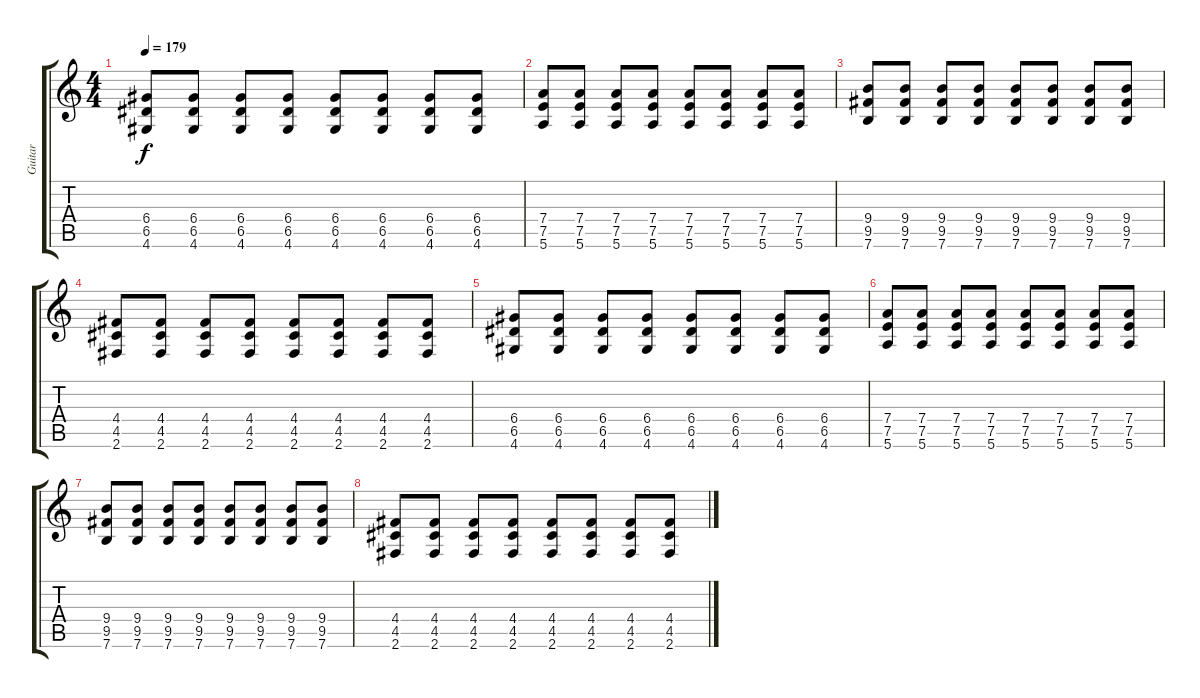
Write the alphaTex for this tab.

\track ("Guitar" "Guitar") {instrument distortionguitar}
\staff {score tabs}
\tuning (E4 B3 G3 D3 A2 E2) {hide}
\ts (4 4)
\tempo 179
\clef g2
\ks c
(6.4 6.5 4.6).8{dy f} (6.4 6.5 4.6).8 (6.4 6.5 4.6).8 (6.4 6.5 4.6).8 (6.4 6.5 4.6).8 (6.4 6.5 4.6).8 (6.4 6.5 4.6).8 (6.4 6.5 4.6).8 |
(7.4 7.5 5.6).8 (7.4 7.5 5.6).8 (7.4 7.5 5.6).8 (7.4 7.5 5.6).8 (7.4 7.5 5.6).8 (7.4 7.5 5.6).8 (7.4 7.5 5.6).8 (7.4 7.5 5.6).8 |
(9.4 9.5 7.6).8 (9.4 9.5 7.6).8 (9.4 9.5 7.6).8 (9.4 9.5 7.6).8 (9.4 9.5 7.6).8 (9.4 9.5 7.6).8 (9.4 9.5 7.6).8 (9.4 9.5 7.6).8 |
(4.4 4.5 2.6).8 (4.4 4.5 2.6).8 (4.4 4.5 2.6).8 (4.4 4.5 2.6).8 (4.4 4.5 2.6).8 (4.4 4.5 2.6).8 (4.4 4.5 2.6).8 (4.4 4.5 2.6).8 |
(6.4 6.5 4.6).8 (6.4 6.5 4.6).8 (6.4 6.5 4.6).8 (6.4 6.5 4.6).8 (6.4 6.5 4.6).8 (6.4 6.5 4.6).8 (6.4 6.5 4.6).8 (6.4 6.5 4.6).8 |
(7.4 7.5 5.6).8 (7.4 7.5 5.6).8 (7.4 7.5 5.6).8 (7.4 7.5 5.6).8 (7.4 7.5 5.6).8 (7.4 7.5 5.6).8 (7.4 7.5 5.6).8 (7.4 7.5 5.6).8 |
(9.4 9.5 7.6).8 (9.4 9.5 7.6).8 (9.4 9.5 7.6).8 (9.4 9.5 7.6).8 (9.4 9.5 7.6).8 (9.4 9.5 7.6).8 (9.4 9.5 7.6).8 (9.4 9.5 7.6).8 |
(4.4 4.5 2.6).8 (4.4 4.5 2.6).8 (4.4 4.5 2.6).8 (4.4 4.5 2.6).8 (4.4 4.5 2.6).8 (4.4 4.5 2.6).8 (4.4 4.5 2.6).8 (4.4 4.5 2.6).8
